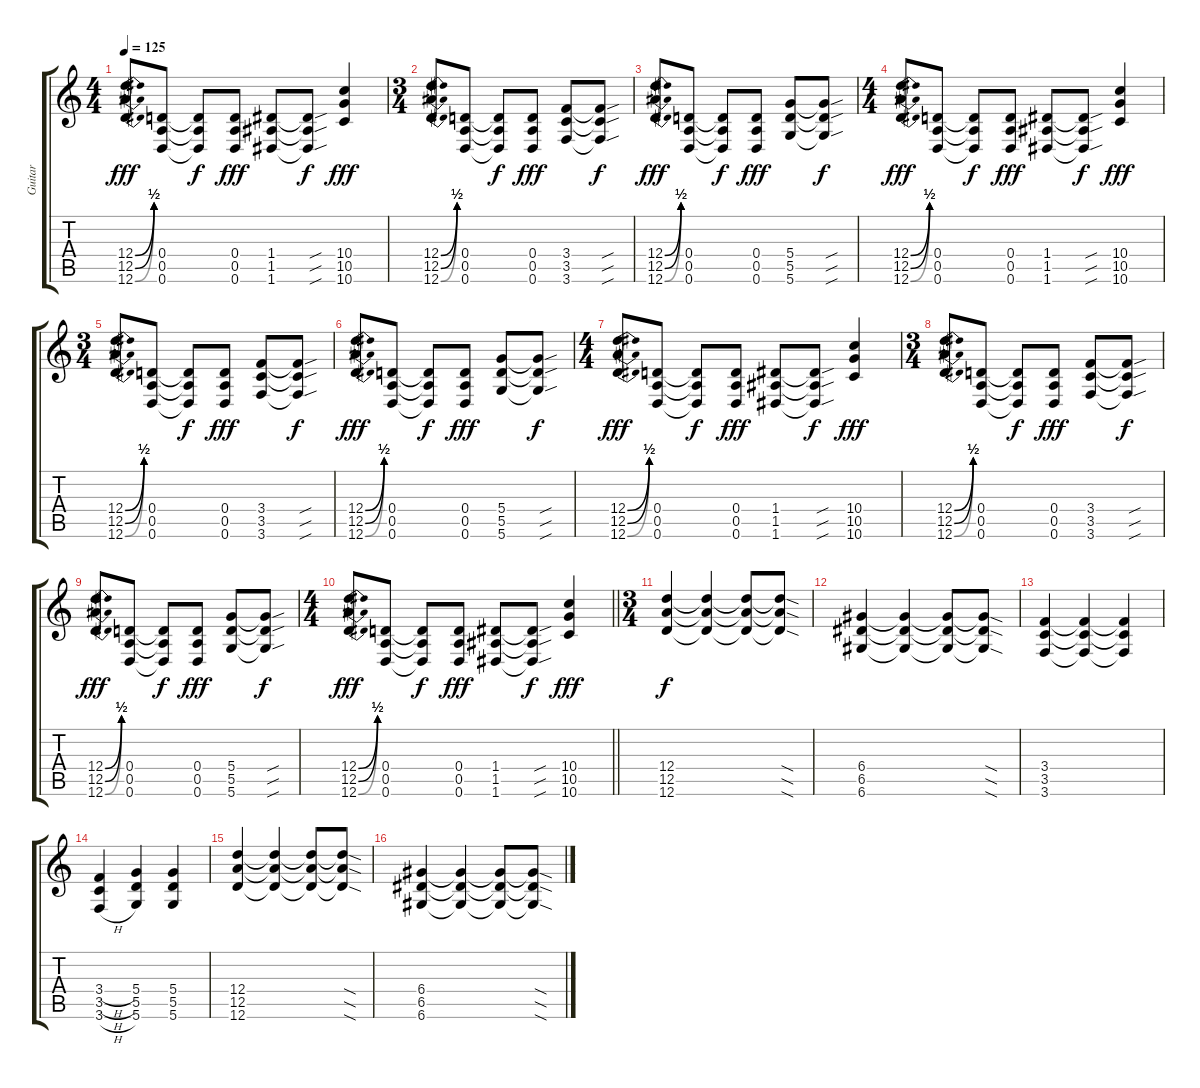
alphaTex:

\track ("Guitar" "Guitar") {instrument overdrivenguitar}
\staff {score tabs}
\tuning (E4 B3 G3 D3 A2 D2) {hide}
\ts (4 4)
\tempo 125
\clef g2
\ks c
(12.4{be (bend 0 0 60 2)} 12.5{be (bend 0 0 60 2)} 12.6{be (bend 0 0 60 2)}).8{dy fff} (0.4 0.5 0.6).8 (0.4{t} 0.5{t} 0.6{t}).8{dy f} (0.4 0.5 0.6).8{dy fff} (1.4 1.5 1.6).8 (1.4{sou t} 1.5{sou t} 1.6{sou t}).8{dy f} (10.4 10.5 10.6).4{dy fff} |
\ts (3 4)
(12.4{be (bend 0 0 60 2)} 12.5{be (bend 0 0 60 2)} 12.6{be (bend 0 0 60 2)}).8 (0.4 0.5 0.6).8 (0.4{t} 0.5{t} 0.6{t}).8{dy f} (0.4 0.5 0.6).8{dy fff} (3.4 3.5 3.6).8 (3.4{sou t} 3.5{sou t} 3.6{sou t}).8{dy f} |
(12.4{be (bend 0 0 60 2)} 12.5{be (bend 0 0 60 2)} 12.6{be (bend 0 0 60 2)}).8{dy fff} (0.4 0.5 0.6).8 (0.4{t} 0.5{t} 0.6{t}).8{dy f} (0.4 0.5 0.6).8{dy fff} (5.4 5.5 5.6).8 (5.4{sou t} 5.5{sou t} 5.6{sou t}).8{dy f} |
\ts (4 4)
(12.4{be (bend 0 0 60 2)} 12.5{be (bend 0 0 60 2)} 12.6{be (bend 0 0 60 2)}).8{dy fff} (0.4 0.5 0.6).8 (0.4{t} 0.5{t} 0.6{t}).8{dy f} (0.4 0.5 0.6).8{dy fff} (1.4 1.5 1.6).8 (1.4{sou t} 1.5{sou t} 1.6{sou t}).8{dy f} (10.4 10.5 10.6).4{dy fff} |
\ts (3 4)
(12.4{be (bend 0 0 60 2)} 12.5{be (bend 0 0 60 2)} 12.6{be (bend 0 0 60 2)}).8 (0.4 0.5 0.6).8 (0.4{t} 0.5{t} 0.6{t}).8{dy f} (0.4 0.5 0.6).8{dy fff} (3.4 3.5 3.6).8 (3.4{sou t} 3.5{sou t} 3.6{sou t}).8{dy f} |
(12.4{be (bend 0 0 60 2)} 12.5{be (bend 0 0 60 2)} 12.6{be (bend 0 0 60 2)}).8{dy fff} (0.4 0.5 0.6).8 (0.4{t} 0.5{t} 0.6{t}).8{dy f} (0.4 0.5 0.6).8{dy fff} (5.4 5.5 5.6).8 (5.4{sou t} 5.5{sou t} 5.6{sou t}).8{dy f} |
\ts (4 4)
(12.4{be (bend 0 0 60 2)} 12.5{be (bend 0 0 60 2)} 12.6{be (bend 0 0 60 2)}).8{dy fff} (0.4 0.5 0.6).8 (0.4{t} 0.5{t} 0.6{t}).8{dy f} (0.4 0.5 0.6).8{dy fff} (1.4 1.5 1.6).8 (1.4{sou t} 1.5{sou t} 1.6{sou t}).8{dy f} (10.4 10.5 10.6).4{dy fff} |
\ts (3 4)
(12.4{be (bend 0 0 60 2)} 12.5{be (bend 0 0 60 2)} 12.6{be (bend 0 0 60 2)}).8 (0.4 0.5 0.6).8 (0.4{t} 0.5{t} 0.6{t}).8{dy f} (0.4 0.5 0.6).8{dy fff} (3.4 3.5 3.6).8 (3.4{sou t} 3.5{sou t} 3.6{sou t}).8{dy f} |
(12.4{be (bend 0 0 60 2)} 12.5{be (bend 0 0 60 2)} 12.6{be (bend 0 0 60 2)}).8{dy fff} (0.4 0.5 0.6).8 (0.4{t} 0.5{t} 0.6{t}).8{dy f} (0.4 0.5 0.6).8{dy fff} (5.4 5.5 5.6).8 (5.4{sou t} 5.5{sou t} 5.6{sou t}).8{dy f} |
\ts (4 4)
\barLineRight lightlight
(12.4{be (bend 0 0 60 2)} 12.5{be (bend 0 0 60 2)} 12.6{be (bend 0 0 60 2)}).8{dy fff} (0.4 0.5 0.6).8 (0.4{t} 0.5{t} 0.6{t}).8{dy f} (0.4 0.5 0.6).8{dy fff} (1.4 1.5 1.6).8 (1.4{sou t} 1.5{sou t} 1.6{sou t}).8{dy f} (10.4 10.5 10.6).4{dy fff} |
\ts (3 4)
\section ("" "")
(12.4 12.5 12.6).4{dy f} (12.4{t} 12.5{t} 12.6{t}).4 (12.4{t} 12.5{t} 12.6{t}).8 (12.4{sod t} 12.5{sod t} 12.6{sod t}).8 |
(6.4 6.5 6.6).4 (6.4{t} 6.5{t} 6.6{t}).4 (6.4{t} 6.5{t} 6.6{t}).8 (6.4{sod t} 6.5{sod t} 6.6{sod t}).8 |
(3.4 3.5 3.6).4 (3.4{t} 3.5{t} 3.6{t}).4 (3.4{t} 3.5{t} 3.6{t}).4 |
(3.4{h} 3.5{h} 3.6{h}).4 (5.4 5.5 5.6).4 (5.4 5.5 5.6).4 |
(12.4 12.5 12.6).4 (12.4{t} 12.5{t} 12.6{t}).4 (12.4{t} 12.5{t} 12.6{t}).8 (12.4{sod t} 12.5{sod t} 12.6{sod t}).8 |
(6.4 6.5 6.6).4 (6.4{t} 6.5{t} 6.6{t}).4 (6.4{t} 6.5{t} 6.6{t}).8 (6.4{sod t} 6.5{sod t} 6.6{sod t}).8
